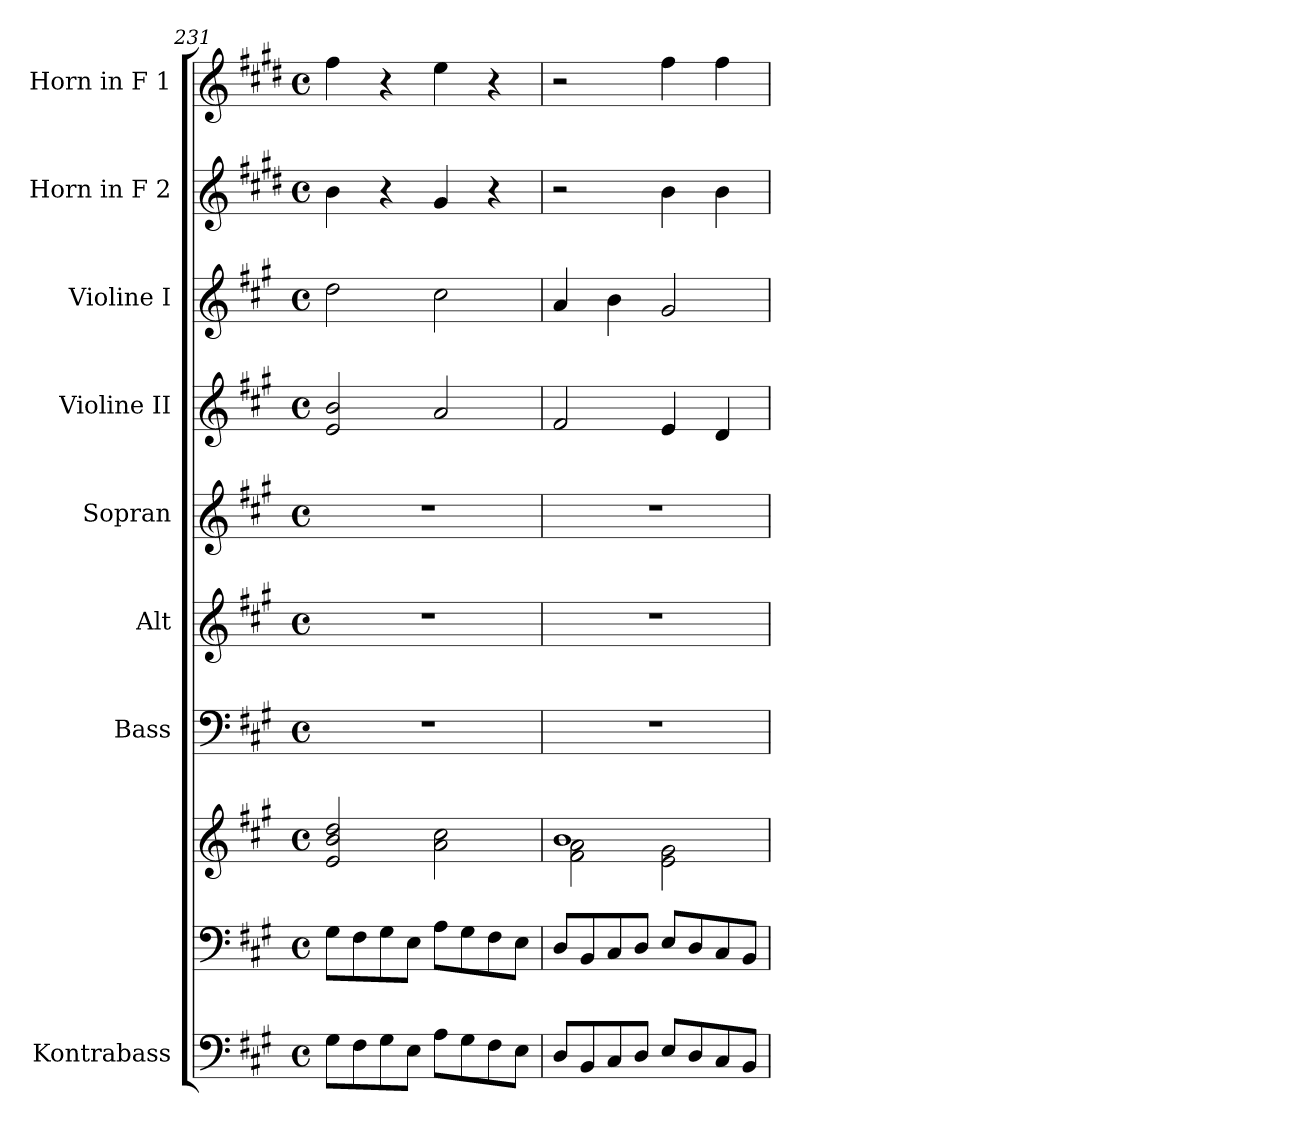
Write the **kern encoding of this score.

**kern	**kern	**kern	**kern	**kern	**kern	**kern	**kern	**kern	**kern
*part9	*part8	*part8	*part7	*part6	*part5	*part4	*part3	*part2	*part1
*staff10	*staff9	*staff8	*staff7	*staff6	*staff5	*staff4	*staff3	*staff2	*staff1
*I"Kontrabass	*	*	*I"Bass	*I"Alt	*I"Sopran	*I"Violine II	*I"Violine I	*I"Horn in F 2	*I"Horn in F 1
*I'Kb.	*	*	*I'B.	*I'A.	*I'S.	*I'Vl. II	*I'Vl. I	*	*
*clefF4	*clefF4	*clefG2	*clefF4	*clefG2	*clefG2	*clefG2	*clefG2	*clefG2	*clefG2
*ITrd7c12	*	*	*	*	*	*	*	*ITrd4c7	*ITrd4c7
*k[f#c#g#]	*k[f#c#g#]	*k[f#c#g#]	*k[f#c#g#]	*k[f#c#g#]	*k[f#c#g#]	*k[f#c#g#]	*k[f#c#g#]	*k[f#c#g#]	*k[f#c#g#]
*A:	*A:	*A:	*A:	*A:	*A:	*A:	*A:	*A:	*A:
*M4/4	*M4/4	*M4/4	*M4/4	*M4/4	*M4/4	*M4/4	*M4/4	*M4/4	*M4/4
*met(c)	*met(c)	*met(c)	*met(c)	*met(c)	*met(c)	*met(c)	*met(c)	*met(c)	*met(c)
=231	=231	=231	=231	=231	=231	=231	=231	=231	=231
8GG#\L	8G#\L	2e/ 2b/ 2dd/	1r	1r	1r	2e/ 2b/	2dd\	4e\	4b\
8FF#\	8F#\	.	.	.	.	.	.	.	.
8GG#\	8G#\	.	.	.	.	.	.	4r	4r
8EE\J	8E\J	.	.	.	.	.	.	.	.
8AA\L	8A\L	2a\ 2cc#\	.	.	.	2a/	2cc#\	4c#/	4a\
8GG#\	8G#\	.	.	.	.	.	.	.	.
8FF#\	8F#\	.	.	.	.	.	.	4r	4r
8EE\J	8E\J	.	.	.	.	.	.	.	.
=232	=232	=232	=232	=232	=232	=232	=232	=232	=232
*	*	*^	*	*	*	*	*	*	*
8DD/L	8D/L	1b	2f#\ 2a\	1r	1r	1r	2f#/	4a/	2r	2r
8BBB/	8BB/	.	.	.	.	.	.	.	.	.
8CC#/	8C#/	.	.	.	.	.	.	4b\	.	.
8DD/J	8D/J	.	.	.	.	.	.	.	.	.
8EE/L	8E/L	.	2e\ 2g#\	.	.	.	4e/	2g#/	4e\	4b\
8DD/	8D/	.	.	.	.	.	.	.	.	.
8CC#/	8C#/	.	.	.	.	.	4d/	.	4e\	4b\
8BBB/J	8BB/J	.	.	.	.	.	.	.	.	.
*	*	*v	*v	*	*	*	*	*	*	*
=	=	=	=	=	=	=	=	=	=
*-	*-	*-	*-	*-	*-	*-	*-	*-	*-
